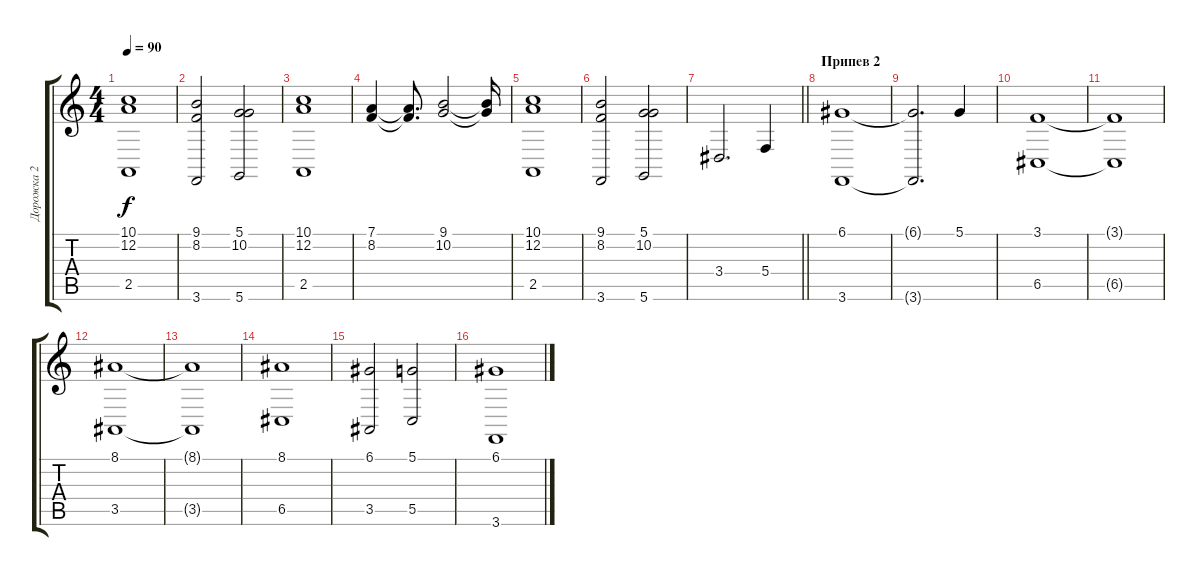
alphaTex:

\track ("Дорожка 2" "Дорожка 2") {instrument stringensemble1}
\staff {score tabs}
\tuning (D4 A3 F3 C3 G2 D2) {hide}
\ts (4 4)
\tempo 90
\clef g2
\ks c
(10.1 12.2 2.5).1{dy f} |
(9.1 8.2 3.6).2 (5.1 10.2 5.6).2 |
(10.1 12.2 2.5).1 |
(7.1 8.2).4 (7.1{t} 8.2{t}).8{d} (9.1 10.2).2 (9.1{t} 10.2{t}).16 |
(10.1 12.2 2.5).1 |
(9.1 8.2 3.6).2 (5.1 10.2 5.6).2 |
\barLineRight lightlight
3.4.2{d} 5.4.4 |
\section ("" "Припев 2")
(6.1 3.6).1 |
(6.1{t} 3.6{t}).2{d} 5.1.4 |
(3.1 6.5).1 |
(3.1{t} 6.5{t}).1 |
(8.1 3.5).1 |
(8.1{t} 3.5{t}).1 |
(8.1 6.5).1 |
(6.1 3.5).2 (5.1 5.5).2 |
(6.1 3.6).1
